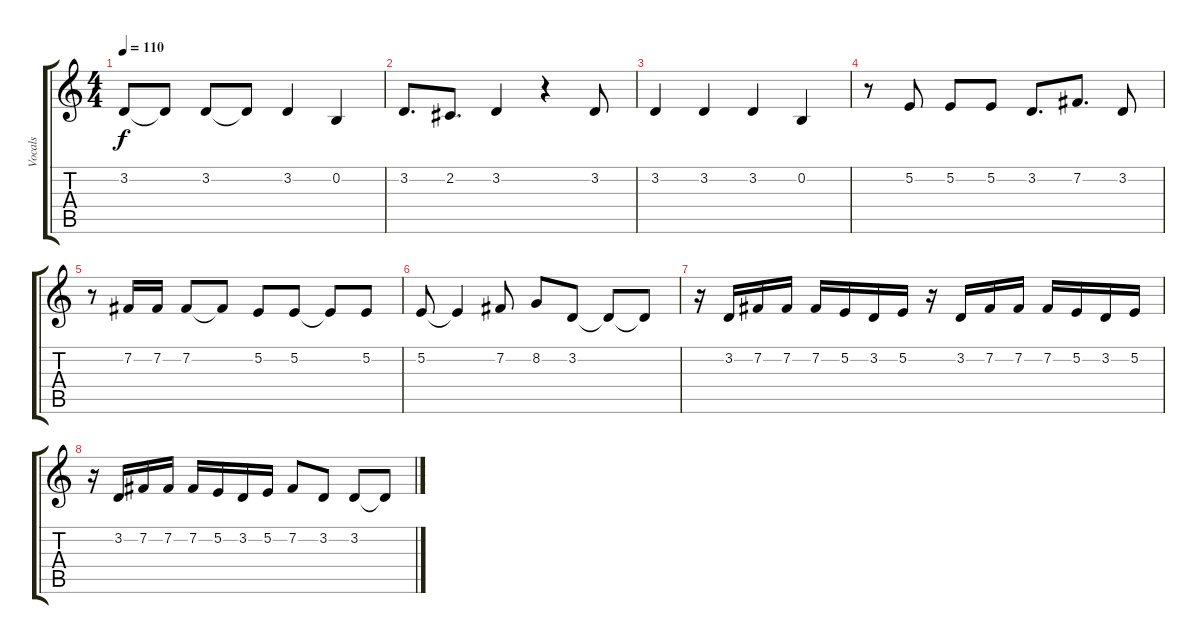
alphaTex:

\track ("Vocals" "Vocals") {instrument tenorsax}
\staff {score tabs}
\tuning (E4 B3 G3 D3 A2 E2) {hide}
\ts (4 4)
\tempo 110
\clef g2
\ks c
3.2.8{dy f} 3.2{t}.8 3.2.8 3.2{t}.8 3.2.4 0.2.4 |
3.2.8{d} 2.2.8{d} 3.2.4 r.4 3.2.8 |
3.2.4 3.2.4 3.2.4 0.2.4 |
r.8 5.2.8 5.2.8 5.2.8 3.2.8{d} 7.2.8{d} 3.2.8 |
r.8 7.2.16 7.2.16 7.2.8 7.2{t}.8 5.2.8 5.2.8 5.2{t}.8 5.2.8 |
5.2.8 5.2{t}.4 7.2.8 8.2.8 3.2.8 3.2{t}.8 3.2{t}.8 |
r.16 3.2.16 7.2.16 7.2.16 7.2.16 5.2.16 3.2.16 5.2.16 r.16 3.2.16 7.2.16 7.2.16 7.2.16 5.2.16 3.2.16 5.2.16 |
r.16 3.2.16{instrument tenorsax} 7.2.16 7.2.16 7.2.16 5.2.16 3.2.16 5.2.16 7.2.8 3.2.8 3.2.8 3.2{t}.8
